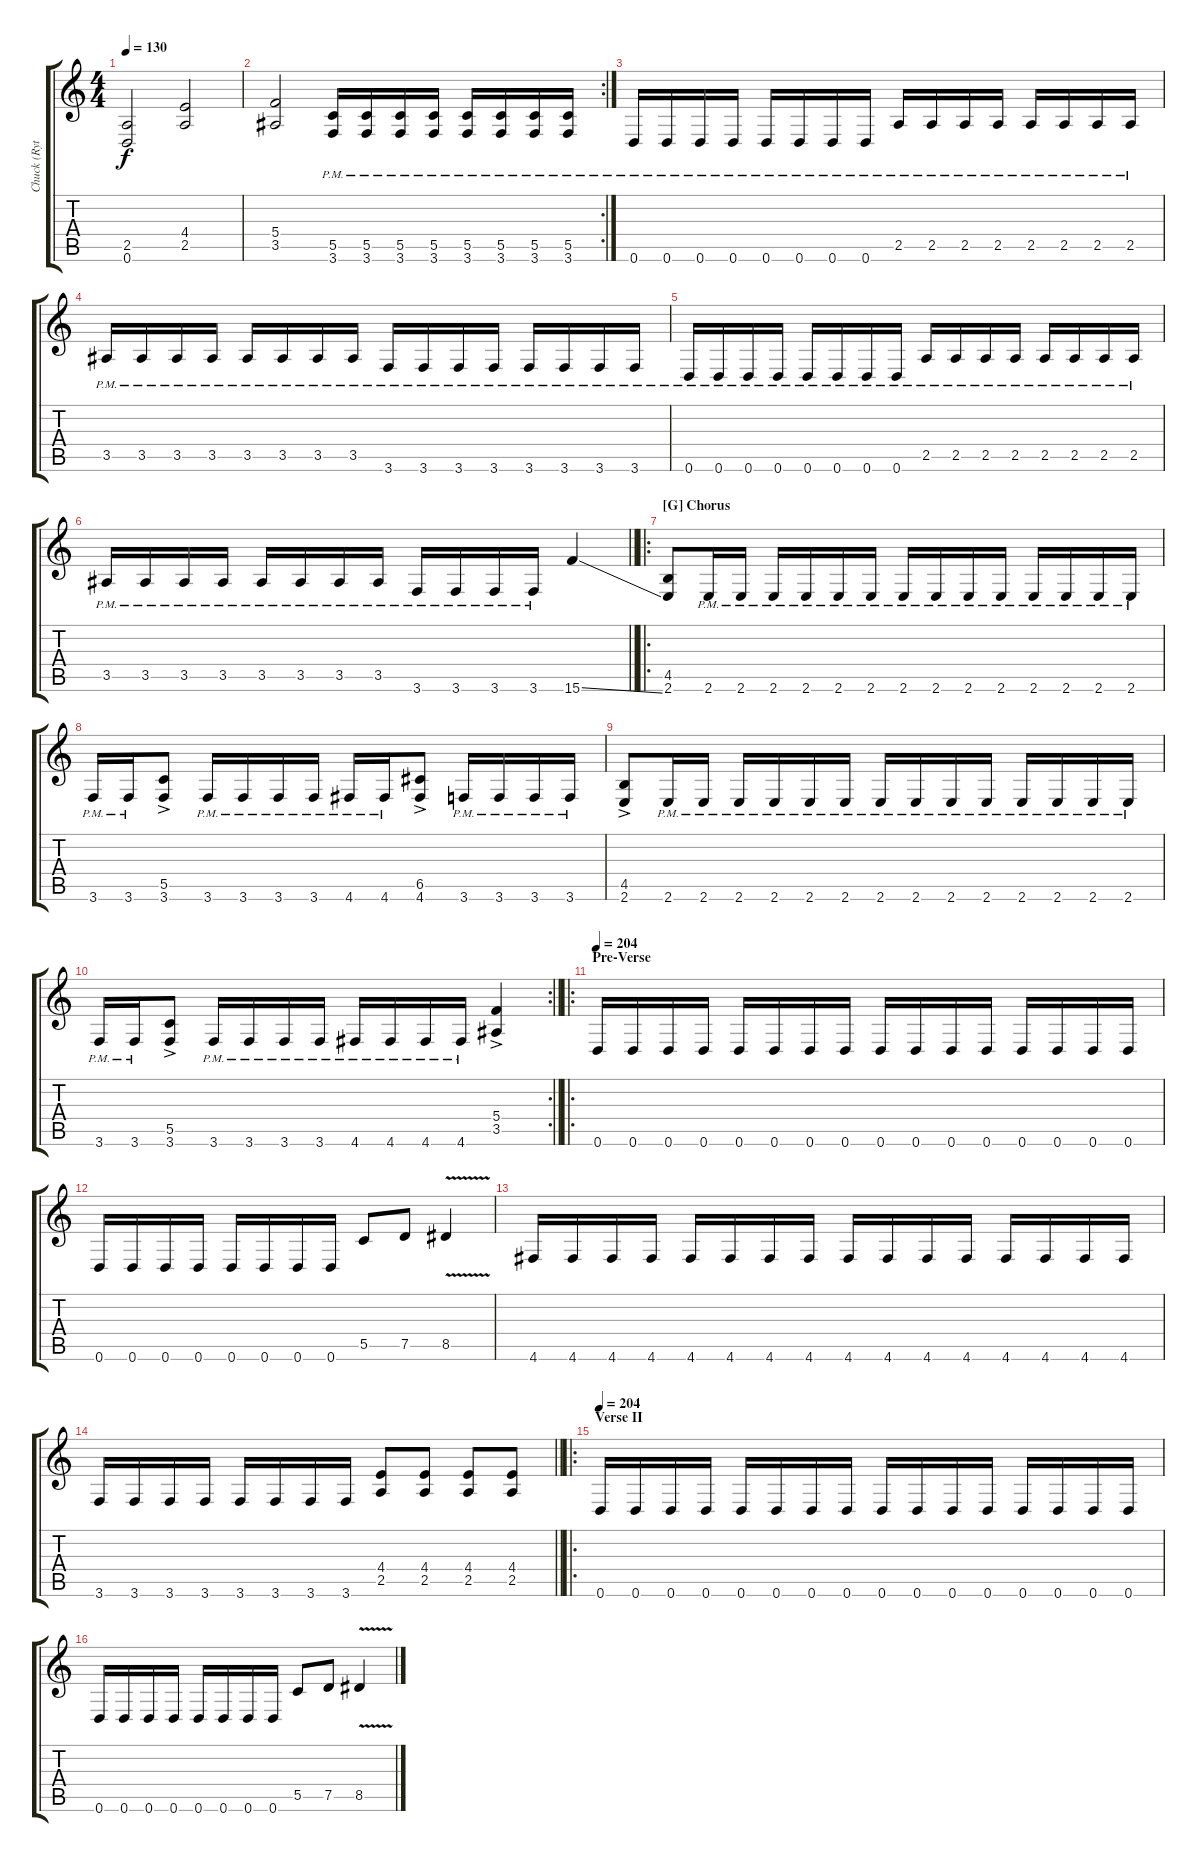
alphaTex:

\track ("Chuck (Rythm)" "Chuck (Ryt") {instrument distortionguitar}
\staff {score tabs}
\tuning (D4 A3 F3 C3 G2 D2) {hide}
\ts (4 4)
\tempo 130
\clef g2
\ks c
(2.5 0.6).2{dy f} (4.4 2.5).2 |
\rc 2
(5.4 3.5).2 (5.5{pm} 3.6{pm}).16 (5.5{pm} 3.6{pm}).16 (5.5{pm} 3.6{pm}).16 (5.5{pm} 3.6{pm}).16 (5.5{pm} 3.6{pm}).16 (5.5{pm} 3.6{pm}).16 (5.5{pm} 3.6{pm}).16 (5.5{pm} 3.6{pm}).16 |
0.6{pm}.16 0.6{pm}.16 0.6{pm}.16 0.6{pm}.16 0.6{pm}.16 0.6{pm}.16 0.6{pm}.16 0.6{pm}.16 2.5{pm}.16 2.5{pm}.16 2.5{pm}.16 2.5{pm}.16 2.5{pm}.16 2.5{pm}.16 2.5{pm}.16 2.5{pm}.16 |
3.5{pm}.16 3.5{pm}.16 3.5{pm}.16 3.5{pm}.16 3.5{pm}.16 3.5{pm}.16 3.5{pm}.16 3.5{pm}.16 3.6{pm}.16 3.6{pm}.16 3.6{pm}.16 3.6{pm}.16 3.6{pm}.16 3.6{pm}.16 3.6{pm}.16 3.6{pm}.16 |
0.6{pm}.16 0.6{pm}.16 0.6{pm}.16 0.6{pm}.16 0.6{pm}.16 0.6{pm}.16 0.6{pm}.16 0.6{pm}.16 2.5{pm}.16 2.5{pm}.16 2.5{pm}.16 2.5{pm}.16 2.5{pm}.16 2.5{pm}.16 2.5{pm}.16 2.5{pm}.16 |
\barLineRight lightlight
3.5{pm}.16 3.5{pm}.16 3.5{pm}.16 3.5{pm}.16 3.5{pm}.16 3.5{pm}.16 3.5{pm}.16 3.5{pm}.16 3.6{pm}.16 3.6{pm}.16 3.6{pm}.16 3.6{pm}.16 15.6{ss}.4 |
\ro
\section ("" "[G] Chorus")
(4.5 2.6).8 2.6{pm}.16 2.6{pm}.16 2.6{pm}.16 2.6{pm}.16 2.6{pm}.16 2.6{pm}.16 2.6{pm}.16 2.6{pm}.16 2.6{pm}.16 2.6{pm}.16 2.6{pm}.16 2.6{pm}.16 2.6{pm}.16 2.6{pm}.16 |
3.6{pm}.16 3.6{pm}.16 (5.5{ac} 3.6{ac}).8 3.6{pm}.16 3.6{pm}.16 3.6{pm}.16 3.6{pm}.16 4.6{pm}.16 4.6{pm}.16 (6.5{ac} 4.6{ac}).8 3.6{pm}.16 3.6{pm}.16 3.6{pm}.16 3.6{pm}.16 |
(4.5 2.6{ac}).8 2.6{pm}.16 2.6{pm}.16 2.6{pm}.16 2.6{pm}.16 2.6{pm}.16 2.6{pm}.16 2.6{pm}.16 2.6{pm}.16 2.6{pm}.16 2.6{pm}.16 2.6{pm}.16 2.6{pm}.16 2.6{pm}.16 2.6{pm}.16 |
\rc 2
\barLineRight lightlight
3.6{pm}.16 3.6{pm}.16 (5.5 3.6{ac}).8 3.6{pm}.16 3.6{pm}.16 3.6{pm}.16 3.6{pm}.16 4.6{pm}.16 4.6{pm}.16 4.6{pm}.16 4.6{pm}.16 (5.4{ac} 3.5{ac}).4 |
\ro
\section ("" "Pre-Verse")
\tempo 225
\tempo 204
0.6.16 0.6.16 0.6.16 0.6.16 0.6.16 0.6.16 0.6.16 0.6.16 0.6.16 0.6.16 0.6.16 0.6.16 0.6.16 0.6.16 0.6.16 0.6.16 |
0.6.16 0.6.16 0.6.16 0.6.16 0.6.16 0.6.16 0.6.16 0.6.16 5.5.8 7.5.8 8.5{v}.4 |
4.6.16 4.6.16 4.6.16 4.6.16 4.6.16 4.6.16 4.6.16 4.6.16 4.6.16 4.6.16 4.6.16 4.6.16 4.6.16 4.6.16 4.6.16 4.6.16 |
\barLineRight lightlight
3.6.16 3.6.16 3.6.16 3.6.16 3.6.16 3.6.16 3.6.16 3.6.16 (4.4 2.5).8 (4.4 2.5).8 (4.4 2.5).8 (4.4 2.5).8 |
\ro
\section ("" "Verse II")
\tempo 225
\tempo 204
0.6.16 0.6.16 0.6.16 0.6.16 0.6.16 0.6.16 0.6.16 0.6.16 0.6.16 0.6.16 0.6.16 0.6.16 0.6.16 0.6.16 0.6.16 0.6.16 |
0.6.16 0.6.16 0.6.16 0.6.16 0.6.16 0.6.16 0.6.16 0.6.16 5.5.8 7.5.8 8.5{v}.4
